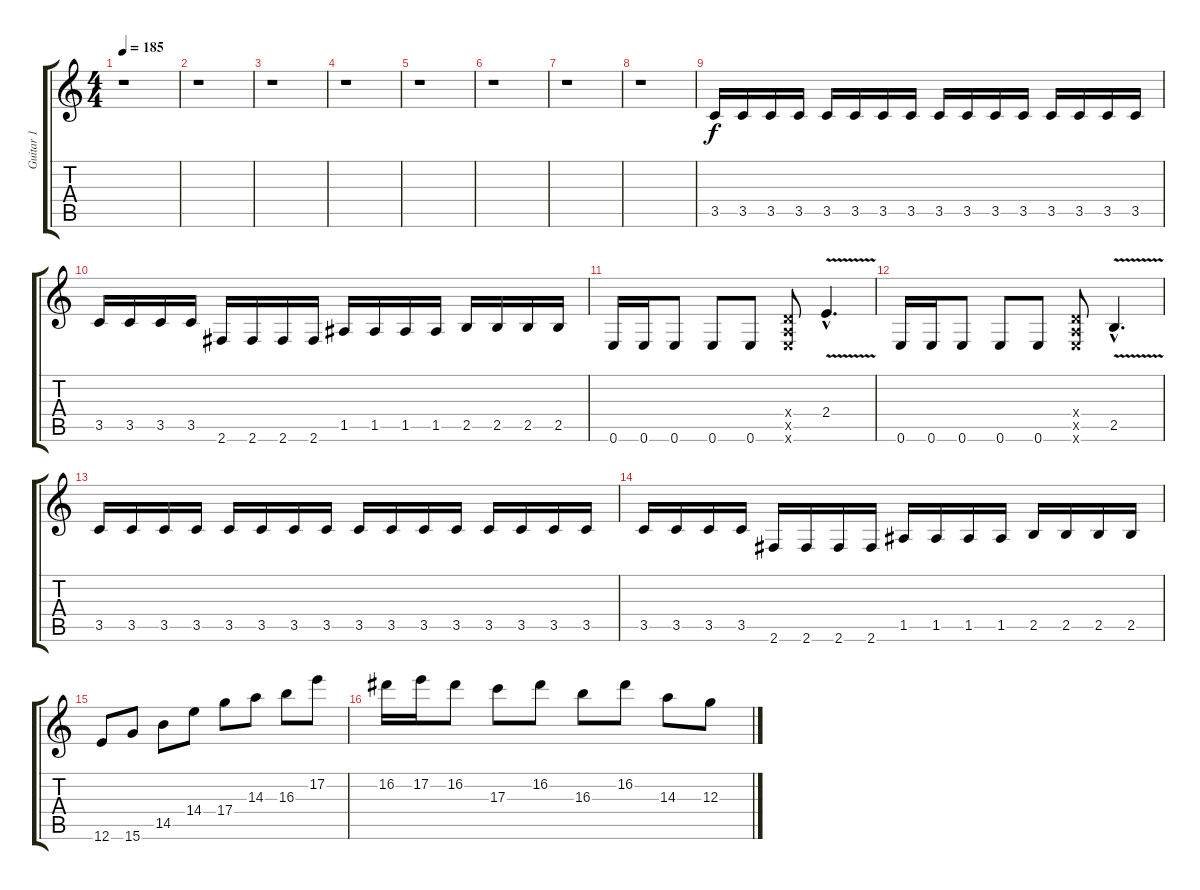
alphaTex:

\track ("Guitar 1" "Guitar 1") {instrument overdrivenguitar}
\staff {score tabs}
\tuning (E4 B3 G3 D3 A2 E2) {hide}
\ts (4 4)
\tempo 185
\clef g2
\ks c
r.1{dy f} |
r.1 |
r.1 |
r.1 |
r.1 |
r.1 |
r.1 |
r.1 |
3.5.16 3.5.16 3.5.16 3.5.16 3.5.16 3.5.16 3.5.16 3.5.16 3.5.16 3.5.16 3.5.16 3.5.16 3.5.16 3.5.16 3.5.16 3.5.16 |
3.5.16 3.5.16 3.5.16 3.5.16 2.6.16 2.6.16 2.6.16 2.6.16 1.5.16 1.5.16 1.5.16 1.5.16 2.5.16 2.5.16 2.5.16 2.5.16 |
0.6.16 0.6.16 0.6.8 0.6.8 0.6.8 (0.4{x} 0.5{x} 0.6{x}).8 2.4{v hac}.4{d} |
0.6.16 0.6.16 0.6.8 0.6.8 0.6.8 (0.4{x} 0.5{x} 0.6{x}).8 2.5{v hac}.4{d} |
3.5.16 3.5.16 3.5.16 3.5.16 3.5.16 3.5.16 3.5.16 3.5.16 3.5.16 3.5.16 3.5.16 3.5.16 3.5.16 3.5.16 3.5.16 3.5.16 |
3.5.16 3.5.16 3.5.16 3.5.16 2.6.16 2.6.16 2.6.16 2.6.16 1.5.16 1.5.16 1.5.16 1.5.16 2.5.16 2.5.16 2.5.16 2.5.16 |
12.6.8 15.6.8 14.5.8 14.4.8 17.4.8 14.3.8 16.3.8 17.2.8 |
16.2.16 17.2.16 16.2.8 17.3.8 16.2.8 16.3.8 16.2.8 14.3.8 12.3.8
